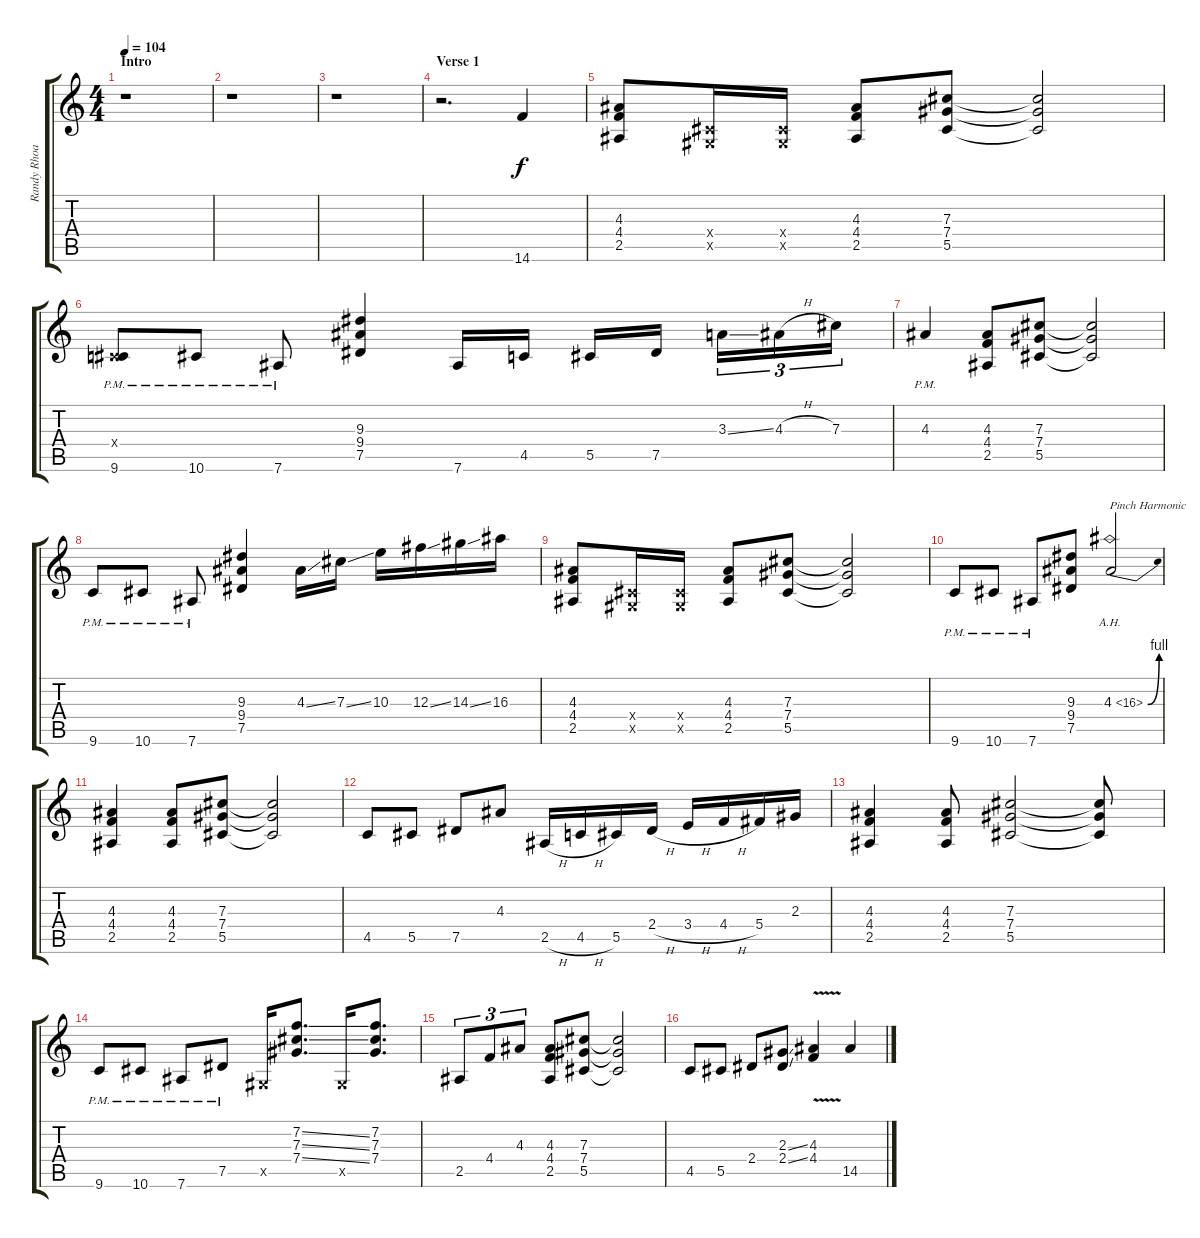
\track ("Randy Rhoads (Secondary)" "Randy Rhoa") {instrument overdrivenguitar}
\staff {score tabs}
\tuning (Eb4 Bb3 Gb3 Db3 Ab2 Eb2) {hide}
\ts (4 4)
\section ("" "Intro")
\tempo 104
\clef g2
\ks c
r.1{dy f instrument overdrivenguitar} |
r.1 |
r.1 |
\section ("" "Verse 1")
r.2{d} 14.6.4 |
(4.3 4.4 2.5).8 (0.4{x} 0.5{x}).16 (0.4{x} 0.5{x}).16 (4.3 4.4 2.5).8 (7.3 7.4 5.5).8 (7.3{t} 7.4{t} 5.5{t}).2 |
(0.4{x} 9.6{pm}).8 10.6{pm}.8 7.6{pm}.8 (9.3 9.4 7.5).4 7.6.16 4.5.16 5.5.16 7.5.16 3.3{ss}.16{tu (3 2)} 4.3{h}.16{tu (3 2)} 7.3.16{tu (3 2)} |
4.3{pm}.4 (4.3 4.4 2.5).8 (7.3 7.4 5.5).8 (7.3{t} 7.4{t} 5.5{t}).2 |
9.6{pm}.8 10.6{pm}.8 7.6{pm}.8 (9.3 9.4 7.5).4 4.3{ss}.16 7.3{ss}.16 10.3.16 12.3{ss}.16 14.3{ss}.16 16.3.16 |
(4.3 4.4 2.5).8 (0.4{x} 0.5{x}).16 (0.4{x} 0.5{x}).16 (4.3 4.4 2.5).8 (7.3 7.4 5.5).8 (7.3{t} 7.4{t} 5.5{t}).2 |
9.6{pm}.8 10.6{pm}.8 7.6{pm}.8 (9.3 9.4 7.5).8 4.3{be (bend 0 0 60 4) ah 12}.2{txt "Pinch Harmonic"} |
(4.3 4.4 2.5).4 (4.3 4.4 2.5).8 (7.3 7.4 5.5).8 (7.3{t} 7.4{t} 5.5{t}).2 |
4.5.8 5.5.8 7.5.8 4.3.8 2.5{h}.16 4.5{h}.16 5.5.16 2.4{h}.16 3.4{h}.16 4.4{h}.16 5.4.16 2.3.16 |
(4.3 4.4 2.5).4 (4.3 4.4 2.5).8 (7.3 7.4 5.5).2 (7.3{t} 7.4{t} 5.5{t}).8 |
9.6{pm}.8 10.6{pm}.8 7.6{pm}.8 7.5{pm}.8 0.5{x}.16 (7.2{ss} 7.3{ss} 7.4{ss}).8{d} 0.5{x}.16 (7.2 7.3 7.4).8{d} |
2.5.8{tu (3 2)} 4.4.8{tu (3 2)} 4.3.8{tu (3 2)} (4.3 4.4 2.5).8 (7.3 7.4 5.5).8 (7.3{t} 7.4{t} 5.5{t}).2 |
4.5.8 5.5.8 2.4.8 (2.3{ss} 2.4{ss}).8 (4.3{v} 4.4{v}).4 14.5{ss}.4
